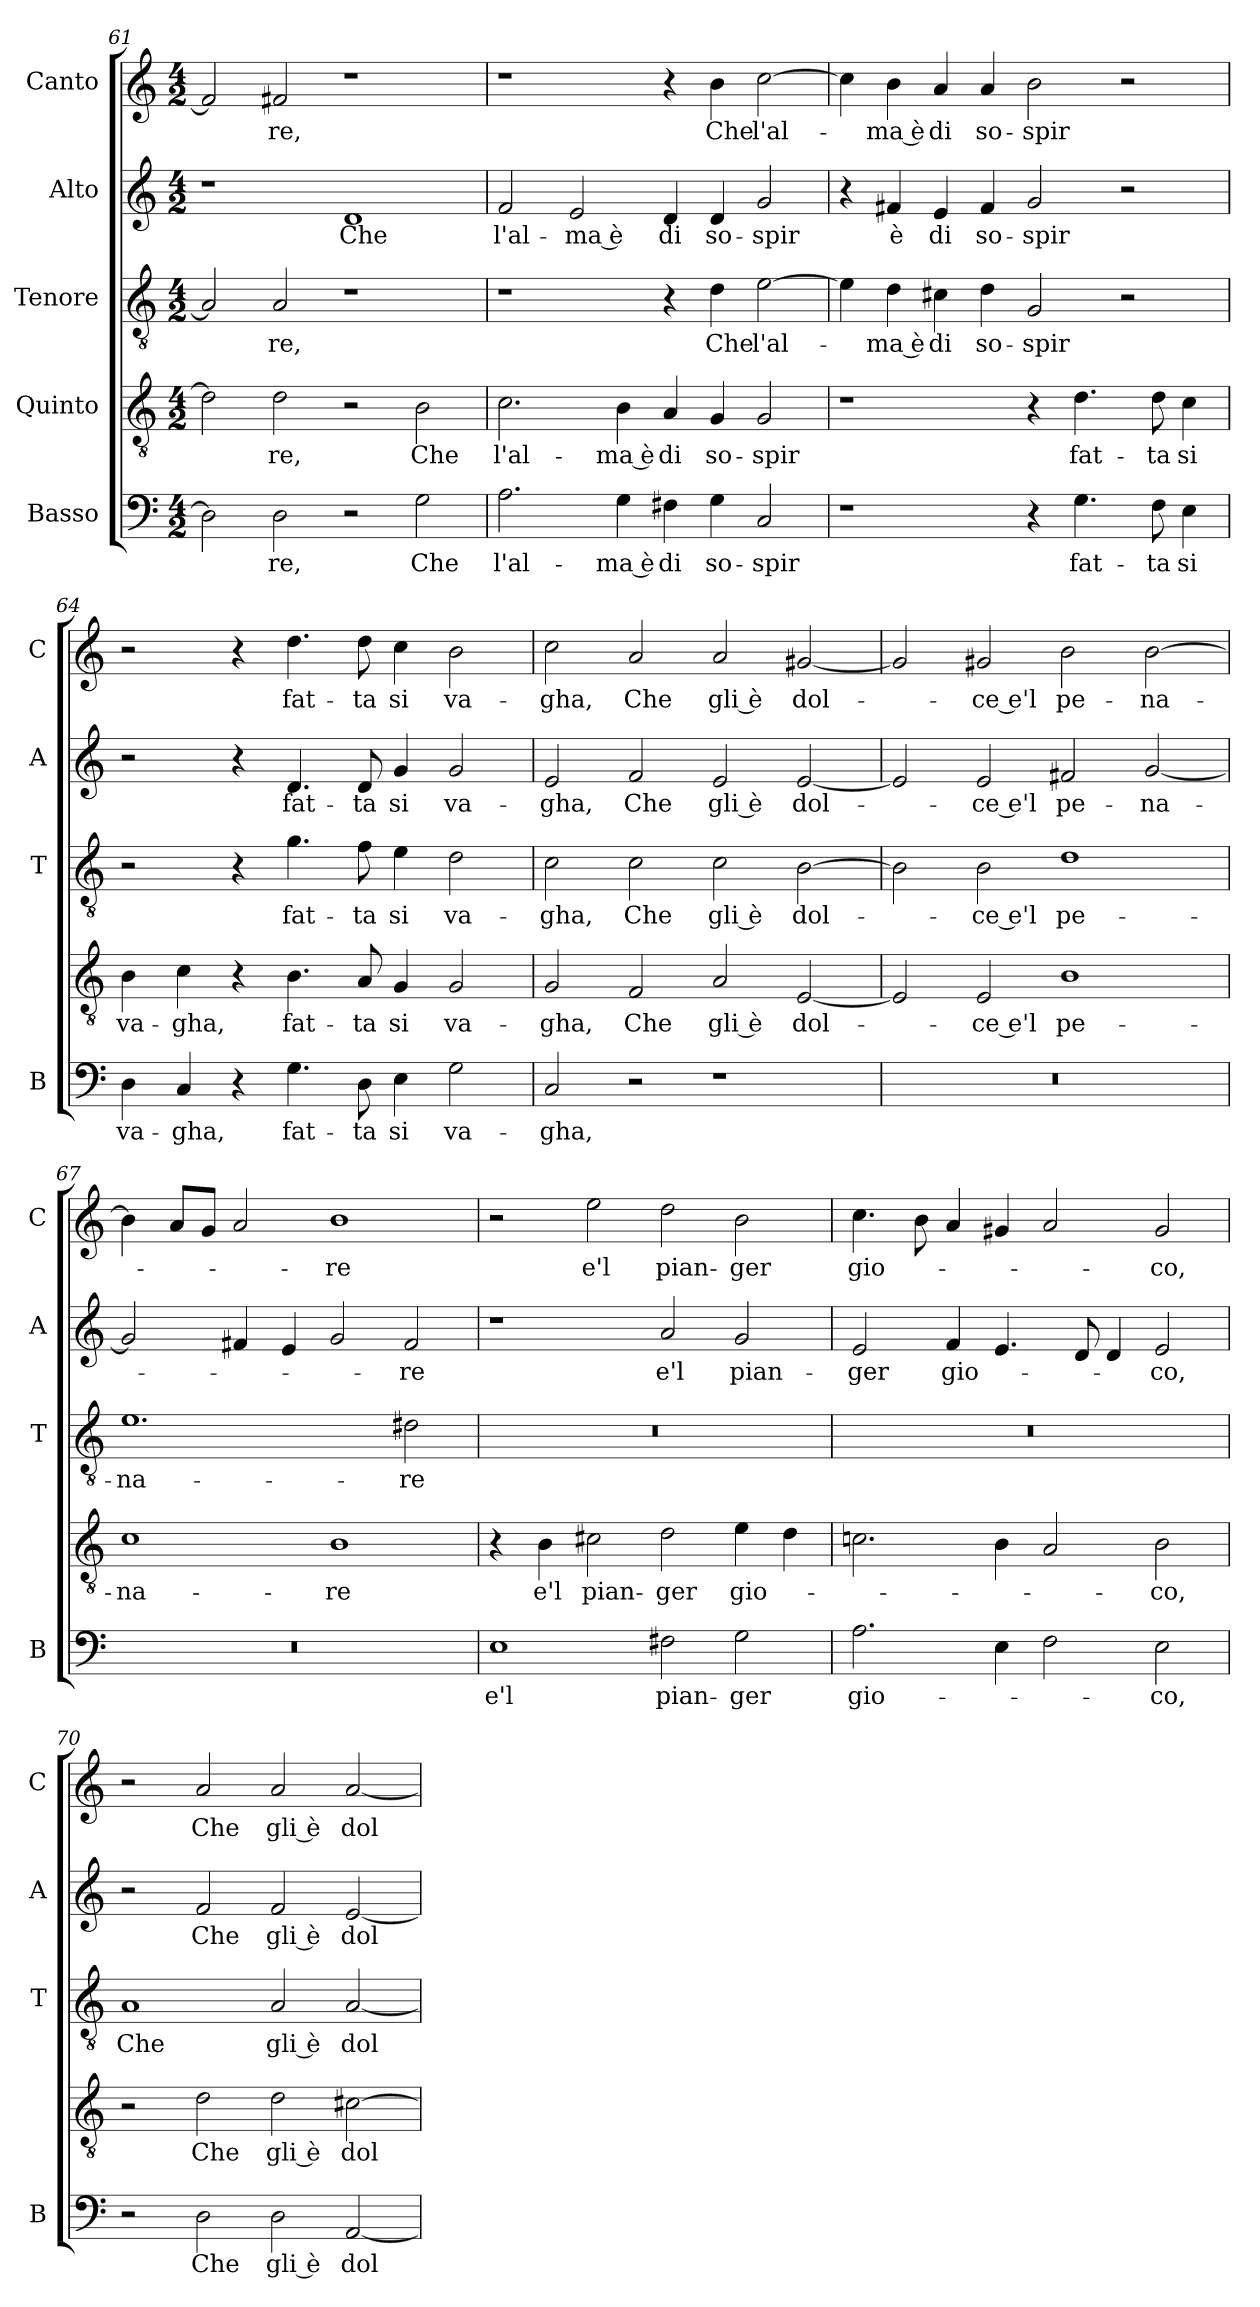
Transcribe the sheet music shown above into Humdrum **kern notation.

**kern	**text	**kern	**text	**kern	**text	**kern	**text	**kern	**text
*part5	*part5	*part4	*part4	*part3	*part3	*part2	*part2	*part1	*part1
*staff5	*staff5	*staff4	*staff4	*staff3	*staff3	*staff2	*staff2	*staff1	*staff1
*I"Basso	*	*I"Quinto	*	*I"Tenore	*	*I"Alto	*	*I"Canto	*
*I'B	*	*	*	*I'T	*	*I'A	*	*I'C	*
*clefF4	*	*clefGv2	*	*clefGv2	*	*clefG2	*	*clefG2	*
*k[]	*	*k[]	*	*k[]	*	*k[]	*	*k[]	*
*C:	*	*C:	*	*C:	*	*C:	*	*C:	*
*M4/2	*	*M4/2	*	*M4/2	*	*M4/2	*	*M4/2	*
=61	=61	=61	=61	=61	=61	=61	=61	=61	=61
2D\]	.	2d\]	.	2A/]	.	1r	.	2f#/]	.
!	!LO:LY:b	!	!LO:LY:b	!	!LO:LY:b	!	!	!	!LO:LY:b
2D\	-re,	2d\	-re,	2A/	-re,	.	.	2f#X/	-re,
!	!	!	!	!	!	!	!LO:LY:b	!	!
2r	.	2r	.	1r	.	1d	Che	1r	.
!	!LO:LY:b	!	!LO:LY:b	!	!	!	!	!	!
2G\	Che	2B\	Che	.	.	.	.	.	.
!!LO:PB:g=z
=62	=62	=62	=62	=62	=62	=62	=62	=62	=62
!	!LO:LY:b	!	!LO:LY:b	!	!	!	!LO:LY:b	!	!
2.A\	l'al-	2.c\	l'al-	1r	.	2f/	l'al-	1r	.
!	!	!	!	!	!	!	!LO:LY:b	!	!
.	.	.	.	.	.	2e/	-ma è	.	.
!	!LO:LY:b	!	!LO:LY:b	!	!	!	!	!	!
4G\	-ma è	4B\	-ma è	.	.	.	.	.	.
!	!LO:LY:b	!	!LO:LY:b	!	!	!	!LO:LY:b	!	!
4F#X\	di	4A/	di	4r	.	4d/	di	4r	.
!	!LO:LY:b	!	!LO:LY:b	!	!LO:LY:b	!	!LO:LY:b	!	!LO:LY:b
4G\	so-	4G/	so-	4d\	Che	4d/	so-	4b\	Che
!	!LO:LY:b	!	!LO:LY:b	!	!LO:LY:b	!	!LO:LY:b	!	!LO:LY:b
2C/	-spir	2G/	-spir	[2e\	l'al-	2g/	-spir	[2cc\	l'al-
=63	=63	=63	=63	=63	=63	=63	=63	=63	=63
1r	.	1r	.	4e\]	.	4r	.	4cc\]	.
!	!	!	!	!	!LO:LY:b	!	!LO:LY:b	!	!LO:LY:b
.	.	.	.	4d\	-ma è	4f#X/	è	4b\	-ma è
!	!	!	!	!	!LO:LY:b	!	!LO:LY:b	!	!LO:LY:b
.	.	.	.	4c#X\	di	4e/	di	4a/	di
!	!	!	!	!	!LO:LY:b	!	!LO:LY:b	!	!LO:LY:b
.	.	.	.	4d\	so-	4f#/	so-	4a/	so-
!	!	!	!	!	!LO:LY:b	!	!LO:LY:b	!	!LO:LY:b
4r	.	4r	.	2G/	-spir	2g/	-spir	2b\	-spir
!	!LO:LY:b	!	!LO:LY:b	!	!	!	!	!	!
4.G\	fat-	4.d\	fat-	.	.	.	.	.	.
.	.	.	.	2r	.	2r	.	2r	.
!	!LO:LY:b	!	!LO:LY:b	!	!	!	!	!	!
8F\	-ta	8d\	-ta	.	.	.	.	.	.
!	!LO:LY:b	!	!LO:LY:b	!	!	!	!	!	!
4E\	si	4c\	si	.	.	.	.	.	.
=64	=64	=64	=64	=64	=64	=64	=64	=64	=64
!	!LO:LY:b	!	!LO:LY:b	!	!	!	!	!	!
4D\	va-	4B\	va-	2r	.	2r	.	2r	.
!	!LO:LY:b	!	!LO:LY:b	!	!	!	!	!	!
4C/	-gha,	4c\	-gha,	.	.	.	.	.	.
4r	.	4r	.	4r	.	4r	.	4r	.
!	!LO:LY:b	!	!LO:LY:b	!	!LO:LY:b	!	!LO:LY:b	!	!LO:LY:b
4.G\	fat-	4.B\	-fat-	4.g\	fat-	4.d/	fat-	4.dd\	fat-
!	!LO:LY:b	!	!LO:LY:b	!	!LO:LY:b	!	!LO:LY:b	!	!LO:LY:b
8D\	-ta	8A/	ta	8f\	-ta	8d/	-ta	8dd\	-ta
!	!LO:LY:b	!	!LO:LY:b	!	!LO:LY:b	!	!LO:LY:b	!	!LO:LY:b
4E\	si	4G/	si	4e\	si	4g/	si	4cc\	si
!	!LO:LY:b	!	!LO:LY:b	!	!LO:LY:b	!	!LO:LY:b	!	!LO:LY:b
2G\	va-	2G/	-va-	2d\	va-	2g/	va-	2b\	va-
=65	=65	=65	=65	=65	=65	=65	=65	=65	=65
!	!LO:LY:b	!	!LO:LY:b	!	!LO:LY:b	!	!LO:LY:b	!	!LO:LY:b
2C/	-gha,	2G/	-gha,	2c\	-gha,	2e/	-gha,	2cc\	-gha,
!	!	!	!LO:LY:b	!	!LO:LY:b	!	!LO:LY:b	!	!LO:LY:b
2r	.	2F/	Che	2c\	Che	2f/	Che	2a/	Che
!	!	!	!LO:LY:b	!	!LO:LY:b	!	!LO:LY:b	!	!LO:LY:b
1r	.	2A/	gli è	2c\	gli è	2e/	gli è	2a/	gli è
!	!	!	!LO:LY:b	!	!LO:LY:b	!	!LO:LY:b	!	!LO:LY:b
.	.	[2E/	dol-	[2B\	dol-	[2e/	dol-	[2g#X/	dol-
!!LO:LB:g=z
=66	=66	=66	=66	=66	=66	=66	=66	=66	=66
0r	.	2E/]	.	2B\]	.	2e/]	.	2g#/]	.
!	!	!	!LO:LY:b	!	!LO:LY:b	!	!LO:LY:b	!	!LO:LY:b
.	.	2E/	-ce e'l	2B\	-ce e'l	2e/	-ce e'l	2g#X/	-ce e'l
!	!	!	!LO:LY:b	!	!LO:LY:b	!	!LO:LY:b	!	!LO:LY:b
.	.	1B	pe-	1d	pe-	2f#X/	pe-	2b\	pe-
!	!	!	!	!	!	!	!LO:LY:b	!	!LO:LY:b
.	.	.	.	.	.	[2g/	-na-	[2b\	-na-
=67	=67	=67	=67	=67	=67	=67	=67	=67	=67
!	!	!	!LO:LY:b	!	!LO:LY:b	!	!	!	!
0r	.	1c	-na-	1.e	-na-	2g/]	.	4b\]	.
.	.	.	.	.	.	.	.	8a/L	.
.	.	.	.	.	.	.	.	8g/J	.
.	.	.	.	.	.	4f#X/	.	2a/	.
.	.	.	.	.	.	4e/	.	.	.
!	!	!	!LO:LY:b	!	!	!	!	!	!LO:LY:b
.	.	1B	-re	.	.	2g/	.	1b	-re
!	!	!	!	!	!LO:LY:b	!	!LO:LY:b	!	!
.	.	.	.	2d#X\	-re	2f#/	-re	.	.
=68	=68	=68	=68	=68	=68	=68	=68	=68	=68
!	!LO:LY:b	!	!	!	!	!	!	!	!
1E	e'l	4r	.	0r	.	1r	.	2r	.
!	!	!	!LO:LY:b	!	!	!	!	!	!
.	.	4B\	e'l	.	.	.	.	.	.
!	!	!	!LO:LY:b	!	!	!	!	!	!LO:LY:b
.	.	2c#X\	pian-	.	.	.	.	2ee\	e'l
!	!LO:LY:b	!	!LO:LY:b	!	!	!	!LO:LY:b	!	!LO:LY:b
2F#X\	pian-	2d\	-ger	.	.	2a/	e'l	2dd\	pian-
!	!LO:LY:b	!	!LO:LY:b	!	!	!	!LO:LY:b	!	!LO:LY:b
2G\	-ger	4e\	gio-	.	.	2g/	pian-	2b\	-ger
.	.	4d\	.	.	.	.	.	.	.
=69	=69	=69	=69	=69	=69	=69	=69	=69	=69
!	!LO:LY:b	!	!	!	!	!	!LO:LY:b	!	!LO:LY:b
2.A\	gio-	2.cni\	.	0r	.	2e/	-ger	4.cc\	gio-
.	.	.	.	.	.	.	.	8b\	.
!	!	!	!	!	!	!	!LO:LY:b	!	!
.	.	.	.	.	.	4f/	gio-	4a/	.
4E\	.	4B\	.	.	.	4.e/	.	4g#X/	.
2F\	.	2A/	.	.	.	.	.	2a/	.
.	.	.	.	.	.	8d/	.	.	.
.	.	.	.	.	.	4d/	.	.	.
!	!LO:LY:b	!	!LO:LY:b	!	!	!	!LO:LY:b	!	!LO:LY:b
2E\	-co,	2B\	-co,	.	.	2e/	-co,	2g#/	-co,
=70	=70	=70	=70	=70	=70	=70	=70	=70	=70
!	!	!	!	!	!LO:LY:b	!	!	!	!
2r	.	2r	.	1A	Che	2r	.	2r	.
!	!LO:LY:b	!	!LO:LY:b	!	!	!	!LO:LY:b	!	!LO:LY:b
2D\	Che	2d\	Che	.	.	2f/	Che	2a/	Che
!	!LO:LY:b	!	!LO:LY:b	!	!LO:LY:b	!	!LO:LY:b	!	!LO:LY:b
2D\	gli è	2d\	gli è	2A/	gli è	2f/	gli è	2a/	gli è
!	!LO:LY:b	!	!LO:LY:b	!	!LO:LY:b	!	!LO:LY:b	!	!LO:LY:b
[2AA/	dol-	[2c#X\	dol-	[2A/	dol-	[2e/	dol-	[2a/	dol-
=	=	=	=	=	=	=	=	=	=
*-	*-	*-	*-	*-	*-	*-	*-	*-	*-
